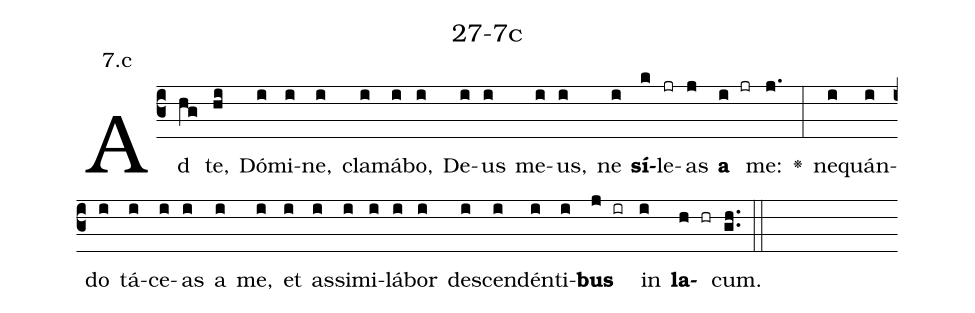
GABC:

name: 27-7c;
annotation: 7.c;
%%
(c3)Ad(hg) te,(hi) Dó(i)mi(i)ne,(i) cla(i)má(i)bo,(i) De(i)us(i) me(i)us,(i) ne(i) <b>sí</b>(k)le(jr)as(j) <b>a</b>(i jr) me:(j.) <v>\greheightstar</v>(:) ne(i)quán(i)do(i) tá(i)ce(i)as(i) a(i) me,(i) et(i) as(i)si(i)mi(i)lá(i)bor(i) de(i)scen(i)dén(i)ti(i)<b>bus</b>(j ir) in(i) <b>la</b>(h hr)cum.(gh..) (::)


%E(i) u(i) o(j) u(i) a(h) e.(gh..) (::)
